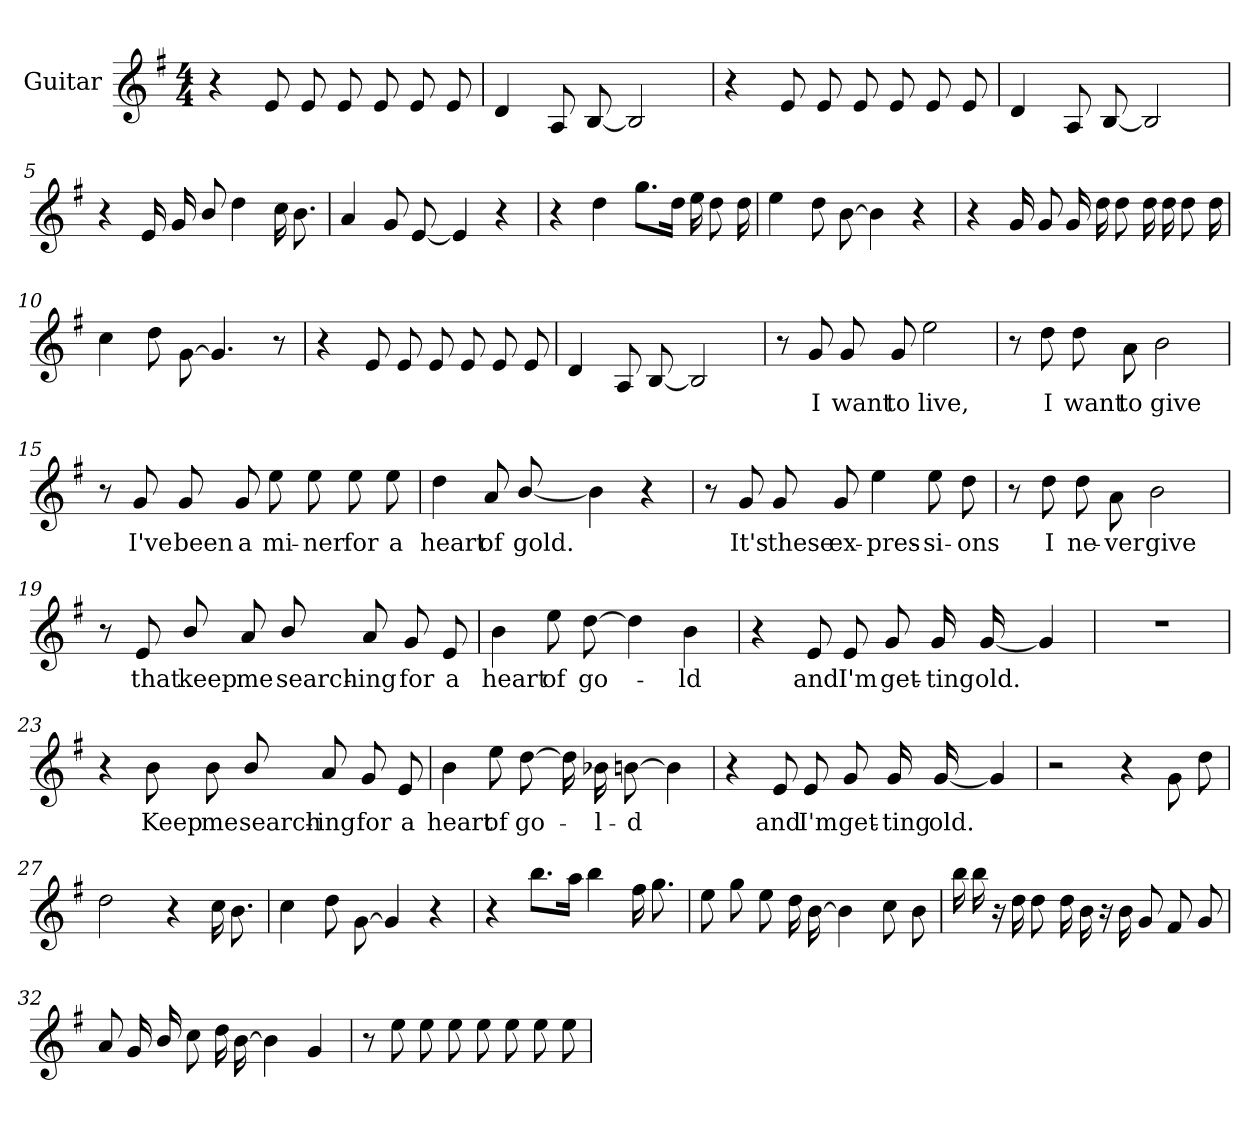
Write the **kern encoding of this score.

**kern	**text
*part1	*part1
*staff1	*staff1
*I"Guitar	*
*I'Guit.	*
*clefG2	*
*k[f#]	*
*M4/4	*
=1	=1
4r	.
8e/L	.
8e/	.
8e/L	.
8e/	.
8e/L	.
8e/	.
=2	=2
4d/	.
8A/L	.
[<8B/	.
2B/]	.
=3	=3
4r	.
8e/L	.
8e/	.
8e/L	.
8e/	.
8e/L	.
8e/	.
=4	=4
4d/	.
8A/L	.
[<8B/	.
2B/]	.
=5	=5
4r	.
16e/LL	.
16g/J	.
8b/	.
4dd\	.
16cc\LL	.
8.b\	.
!!LO:LB:g=z
=6	=6
4a/	.
8g/L	.
[<8e/	.
4e/]	.
4r	.
=7	=7
4r	.
4dd\	.
8.gg\L	.
16dd\J	.
16ee\LL	.
8dd\	.
16dd\J	.
=8	=8
4ee\	.
8dd\L	.
[>8b\	.
4b\]	.
4r	.
=9	=9
4r	.
16g/LL	.
8g/	.
16g/J	.
16dd\LL	.
8dd\	.
16dd\J	.
16dd\LL	.
8dd\	.
16dd\J	.
!!LO:LB:g=z
=10	=10
4cc\	.
8dd\L	.
[<8g\	.
4.g/]	.
8r	.
=11	=11
4r	.
8e/L	.
8e/	.
8e/L	.
8e/	.
8e/L	.
8e/	.
=12	=12
4d/	.
8A/L	.
[<8B/	.
2B/]	.
=13	=13
8r	.
8g/	I
8g/L	want
8g/	to
2ee\	live,
=14	=14
8r	.
8dd\	I
8dd\L	want
8a\	to
2b\	give
!!LO:LB:g=z
=15	=15
8r	.
8g/	I've
8g/L	been
8g/	a
8ee\L	mi-
8ee\	ner
8ee\L	for
8ee\	a
=16	=16
4dd\	heart
8a/L	of
[>8b/	gold.
4b\]	.
4r	.
=17	=17
8r	.
8g/	It's
8g/L	these
8g/	ex-
4ee\	pres-
8ee\L	si-
8dd\	ons
!!LO:LB:g=z
=18	=18
8r	.
8dd\	I
8dd\L	ne-
8a\	ver
2b\	give
=19	=19
8r	.
8e/	that
8b/L	keep
8a/	me
8b/L	search-
8a/	ing
8g/L	for
8e/	a
=20	=20
4b\	heart
8ee\L	of
[>8dd\	go-
4dd\]	.
4b\	ld
!!LO:LB:g=z
=21	=21
4r	.
8e/L	and
8e/	I'm
8g/L	get-
16g/L	ting
[<16g/J	old.
4g/]	.
=22	=22
1r	.
=23	=23
4r	.
8b\L	Keep
8b\	me
8b/L	search-
8a/	ing
8g/L	for
8e/	a
!!LO:LB:g=z
=24	=24
4b\	heart
8ee\L	of
[>8dd\	go-
16dd\LL]	.
16b-X\J	l-
[>8bn\	d
4b\]	.
=25	=25
4r	.
8e/L	and
8e/	I'm
8g/L	get-
16g/L	ting
[<16g/J	old.
4g/]	.
=26	=26
2r	.
4r	.
8g\L	.
8dd\	.
=27	=27
2dd\	.
4r	.
16cc\LL	.
8.b\	.
!!LO:LB:g=z
=28	=28
4cc\	.
8dd\L	.
[<8g\	.
4g/]	.
4r	.
=29	=29
4r	.
8.bb\L	.
16aa\J	.
4bb\	.
16ff#\LL	.
8.gg\	.
=30	=30
8ee\L	.
8gg\	.
8ee\L	.
16dd\L	.
[>16b\J	.
4b\]	.
8cc\L	.
8b\	.
=31	=31
16bb\LL	.
16bb\J	.
16r	.
16dd\	.
8dd\L	.
16dd\L	.
16b\J	.
16r	.
16b\	.
8g/	.
8f#/L	.
8g/	.
!!LO:LB:g=z
=32	=32
8a/L	.
16g/L	.
16b/J	.
8cc\L	.
16dd\L	.
[>16b\J	.
4b\]	.
4g/	.
=33	=33
8r	.
8ee\	.
8ee\L	.
8ee\	.
8ee\L	.
8ee\	.
8ee\L	.
8ee\	.
=	=
*-	*-
